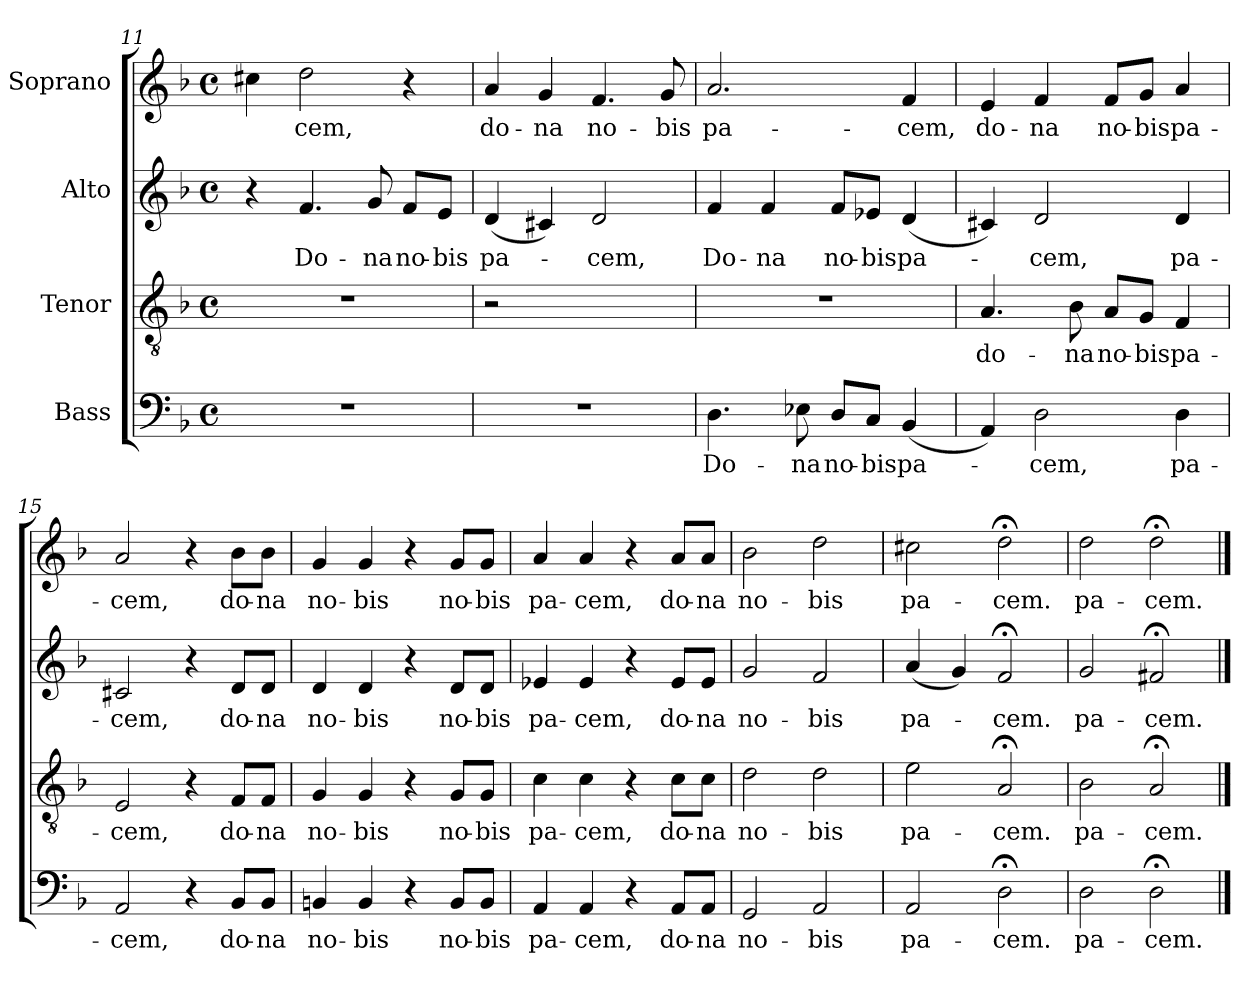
**kern	**text	**kern	**text	**kern	**text	**kern	**text
*part4	*part4	*part3	*part3	*part2	*part2	*part1	*part1
*staff4	*staff4	*staff3	*staff3	*staff2	*staff2	*staff1	*staff1
*I"Bass	*	*I"Tenor	*	*I"Alto	*	*I"Soprano	*
*clefF4	*	*clefGv2	*	*clefG2	*	*clefG2	*
*k[b-]	*	*k[b-]	*	*k[b-]	*	*k[b-]	*
*F:	*	*F:	*	*F:	*	*F:	*
*M4/4	*	*M4/4	*	*M4/4	*	*M4/4	*
*met(c)	*	*met(c)	*	*met(c)	*	*met(c)	*
=11	=11	=11	=11	=11	=11	=11	=11
1r	.	1r	.	4r	.	4cc#X\	.
.	.	.	.	4.f/	Do-	2dd\	-cem,
.	.	.	.	8g/	-na	.	.
.	.	.	.	8f/L	no-	4r	.
.	.	.	.	8e/J	-bis	.	.
=12	=12	=12	=12	=12	=12	=12	=12
1r	.	2r	.	(4d/	pa-	4a/	do-
.	.	.	.	4c#X/)	.	4g/	-na
.	.	2ryy	.	2d/	-cem,	4.f/	no-
.	.	.	.	.	.	8g/	-bis
!!LO:LB:g=z
=13	=13	=13	=13	=13	=13	=13	=13
4.D\	Do-	1r	.	4f/	Do-	2.a/	pa-
.	.	.	.	4f/	-na	.	.
8E-X\	-na	.	.	.	.	.	.
8D/L	no-	.	.	8f/L	no-	.	.
8C/J	-bis	.	.	8e-X/J	-bis	.	.
(4BB-/	pa-	.	.	(4d/	pa-	4f/	-cem,
=14	=14	=14	=14	=14	=14	=14	=14
4AA/)	.	4.A/	do-	4c#X/)	.	4e/	do-
2D\	-cem,	.	.	2d/	-cem,	4f/	-na
.	.	8B-\	-na	.	.	.	.
.	.	8A/L	no-	.	.	8f/L	no-
.	.	8G/J	-bis	.	.	8g/J	-bis
4D\	pa-	4F/	pa-	4d/	pa-	4a/	pa-
=15	=15	=15	=15	=15	=15	=15	=15
2AA/	cem,	2E/	cem,	2c#X/	cem,	2a/	-cem,
4r	.	4r	.	4r	.	4r	.
8BB-/L	do-	8F/L	do-	8d/L	do-	8b-\L	do-
8BB-/J	-na	8F/J	-na	8d/J	-na	8b-\J	-na
=16	=16	=16	=16	=16	=16	=16	=16
4BBn/	no-	4G/	no-	4d/	no-	4g/	no-
4BB/	-bis	4G/	-bis	4d/	-bis	4g/	-bis
4r	.	4r	.	4r	.	4r	.
8BB/L	no-	8G/L	no-	8d/L	no-	8g/L	no-
8BB/J	-bis	8G/J	-bis	8d/J	-bis	8g/J	-bis
!!LO:LB:g=z
=17	=17	=17	=17	=17	=17	=17	=17
4AA/	pa-	4c\	pa-	4e-X/	pa-	4a/	pa-
4AA/	-cem,	4c\	-cem,	4e-/	-cem,	4a/	-cem,
4r	.	4r	.	4r	.	4r	.
8AA/L	do-	8c\L	do-	8e-/L	do-	8a/L	do-
8AA/J	-na	8c\J	-na	8e-/J	-na	8a/J	-na
=18	=18	=18	=18	=18	=18	=18	=18
2GG/	no-	2d\	no-	2g/	no-	2b-\	no-
2AA/	-bis	2d\	-bis	2f/	-bis	2dd\	-bis
=19	=19	=19	=19	=19	=19	=19	=19
2AA/	pa-	2e\	pa-	(4a/	pa-	2cc#X\	pa-
.	.	.	.	4g/)	.	.	.
2D;<\	-cem.	2A;</	-cem.	2f;</	-cem.	2dd;<\	-cem.
=20	=20	=20	=20	=20	=20	=20	=20
2D\	pa-	2B-\	pa-	2g/	pa-	2dd\	pa-
2D;<\	-cem.	2A;</	-cem.	2f#X;</	-cem.	2dd;<\	-cem.
==	==	==	==	==	==	==	==
*-	*-	*-	*-	*-	*-	*-	*-
